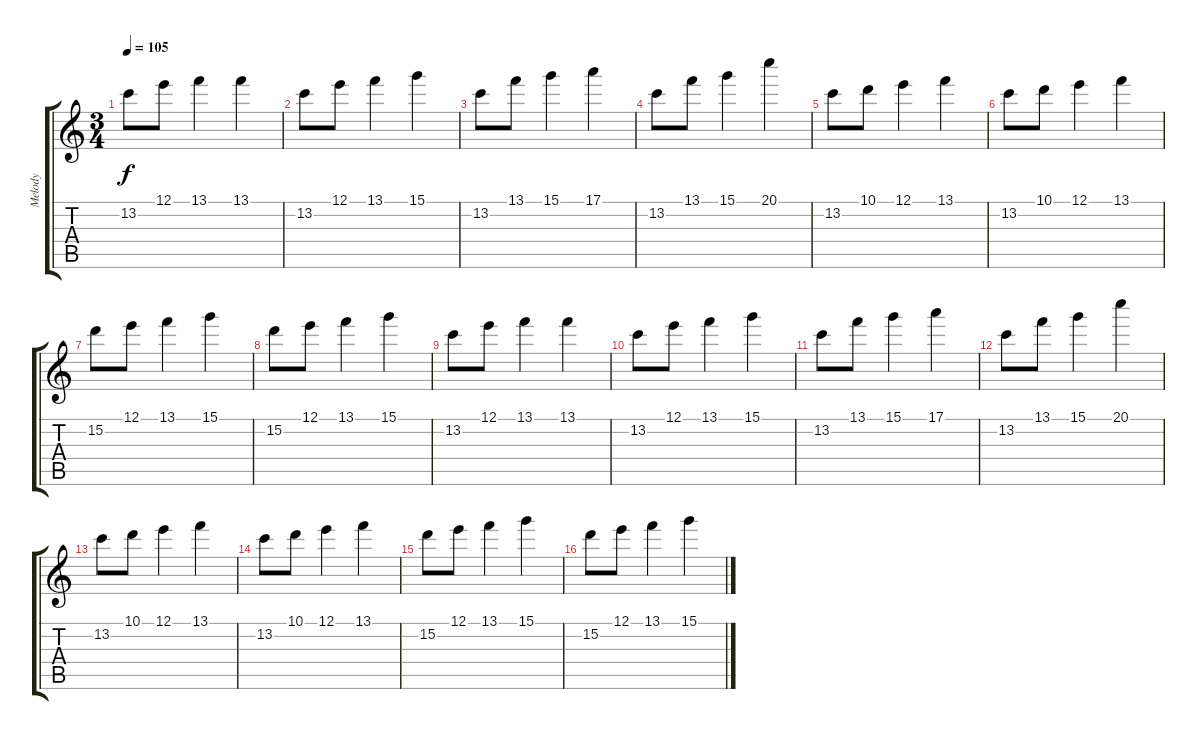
\track ("Melody" "Melody") {instrument electricguitarjazz}
\staff {score tabs}
\tuning (E4 B3 G3 D3 A2 E2) {hide}
\ts (3 4)
\tempo 105
\clef g2
\ks c
13.2.8{dy f} 12.1.8 13.1.4 13.1.4 |
13.2.8 12.1.8 13.1.4 15.1.4 |
13.2.8 13.1.8 15.1.4 17.1.4 |
13.2.8 13.1.8 15.1.4 20.1.4 |
13.2.8 10.1.8 12.1.4 13.1.4 |
13.2.8 10.1.8 12.1.4 13.1.4 |
15.2.8 12.1.8 13.1.4 15.1.4 |
15.2.8 12.1.8 13.1.4 15.1.4 |
13.2.8 12.1.8 13.1.4 13.1.4 |
13.2.8 12.1.8 13.1.4 15.1.4 |
13.2.8 13.1.8 15.1.4 17.1.4 |
13.2.8 13.1.8 15.1.4 20.1.4 |
13.2.8 10.1.8 12.1.4 13.1.4 |
13.2.8 10.1.8 12.1.4 13.1.4 |
15.2.8 12.1.8 13.1.4 15.1.4 |
15.2.8 12.1.8 13.1.4 15.1.4
